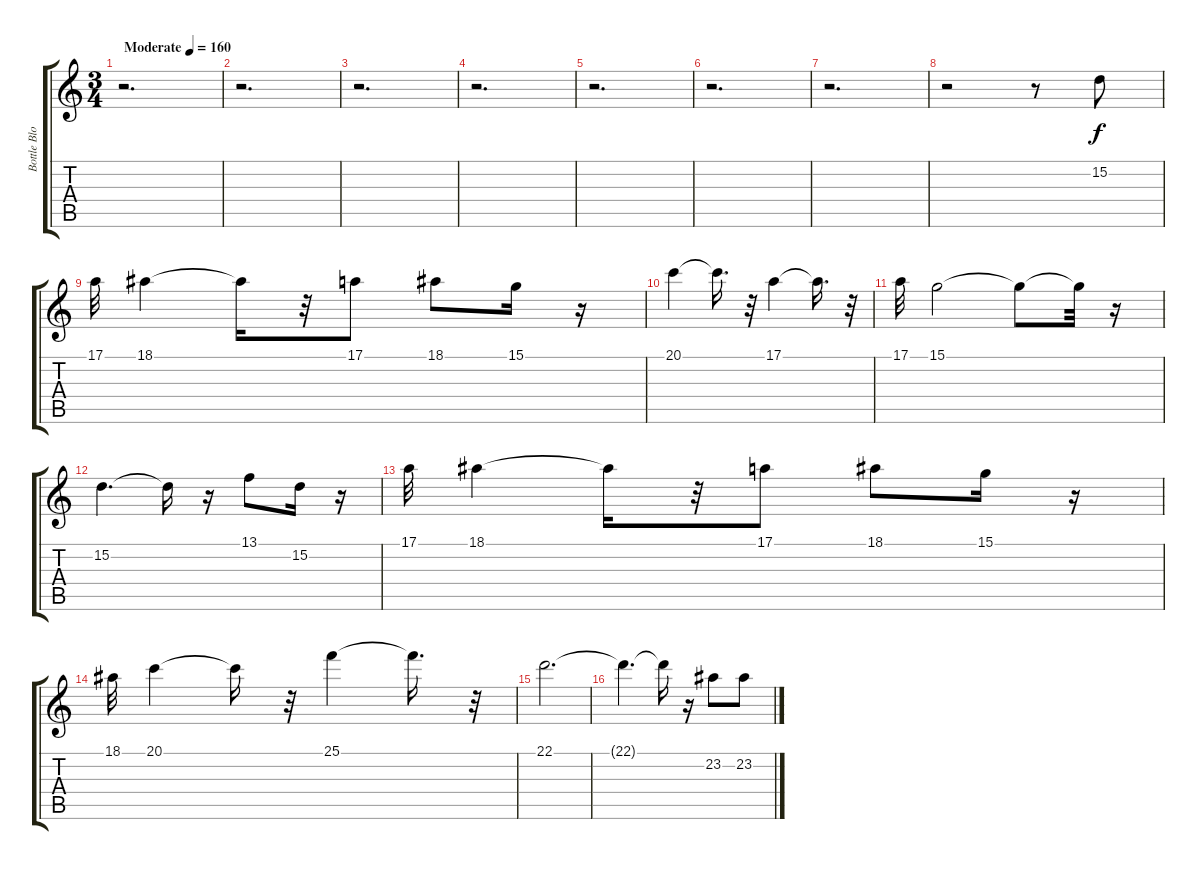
\track ("Bottle Blow Lead" "Bottle Blo") {instrument blownbottle}
\staff {score tabs}
\tuning (E4 B3 G3 D3 A2 E2) {hide}
\ts (3 4)
\tempo (160 "Moderate")
\clef g2
\ks c
r.2{d dy f instrument blownbottle} |
r.2{d} |
r.2{d} |
r.2{d} |
r.2{d} |
r.2{d} |
r.2{d} |
r.2 r.8 15.2.8 |
17.1.32 18.1.4 18.1{t}.16 r.32 17.1.8 18.1.8 15.1.16 r.16 |
20.1.4 20.1{t}.16{d} r.32 17.1.4 17.1{t}.16{d} r.32 |
17.1.32 15.1.2 15.1{t}.8 15.1{t}.32 r.16 |
15.2.4{d} 15.2{t}.16 r.16 13.1.8 15.2.16 r.16 |
17.1.32 18.1.4 18.1{t}.16 r.32 17.1.8 18.1.8 15.1.16 r.16 |
18.1.32 20.1.4 20.1{t}.16 r.32 25.1.4 25.1{t}.16{d} r.32 |
22.1.2{d} |
22.1{t}.4{d} 22.1{t}.16 r.16 23.2.8 23.2.8
